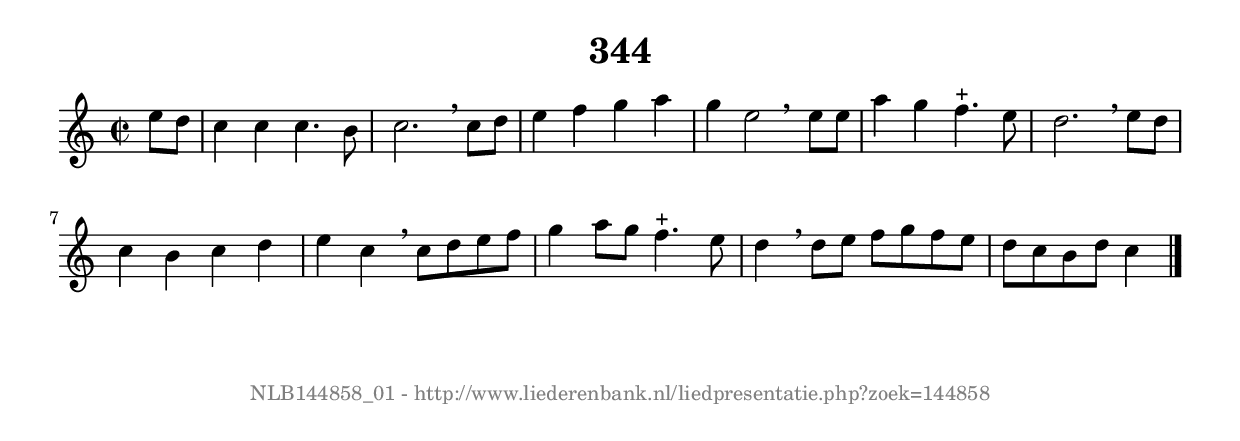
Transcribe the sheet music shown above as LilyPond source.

%
% produced by wce2krn 1.64 (7 June 2014)
%
\version"2.16"
#(append! paper-alist '(("long" . (cons (* 210 mm) (* 2000 mm)))))
#(set-default-paper-size "long")
sb = {\breathe}
mBreak = {\breathe }
bBreak = {\breathe }
x = {\once\override NoteHead #'style = #'cross }
gl=\glissando
itime={\override Staff.TimeSignature #'stencil = ##f }
ficta = {\once\set suggestAccidentals = ##t}
fine = {\once\override Score.RehearsalMark #'self-alignment-X = #1 \mark \markup {\italic{Fine}}}
dc = {\once\override Score.RehearsalMark #'self-alignment-X = #1 \mark \markup {\italic{D.C.}}}
dcf = {\once\override Score.RehearsalMark #'self-alignment-X = #1 \mark \markup {\italic{D.C. al Fine}}}
dcc = {\once\override Score.RehearsalMark #'self-alignment-X = #1 \mark \markup {\italic{D.C. al Coda}}}
ds = {\once\override Score.RehearsalMark #'self-alignment-X = #1 \mark \markup {\italic{D.S.}}}
dsf = {\once\override Score.RehearsalMark #'self-alignment-X = #1 \mark \markup {\italic{D.S. al Fine}}}
dsc = {\once\override Score.RehearsalMark #'self-alignment-X = #1 \mark \markup {\italic{D.S. al Coda}}}
pv = {\set Score.repeatCommands = #'((volta "1"))}
sv = {\set Score.repeatCommands = #'((volta "2"))}
tv = {\set Score.repeatCommands = #'((volta "3"))}
qv = {\set Score.repeatCommands = #'((volta "4"))}
xv = {\set Score.repeatCommands = #'((volta #f))}
\header{ tagline = ""
title = "344"
}
\score {{
\key c \major
\relative g'
{
\set melismaBusyProperties = #'()
\partial 32*8
\time 2/2
\tempo 4=120
\override Score.MetronomeMark #'transparent = ##t
\override Score.RehearsalMark #'break-visibility = #(vector #t #t #f)
e'8 d c4 c c4. b8 c2. \sb c8 d e4 f g a g e2 \bar ":|:" \bBreak
e8 e a4 g f4.^"+" e8 d2. \sb e8 d c4 b c d e c \mBreak
c8 d e f g4 a8 g f4.^"+" e8 d4 \sb d8 e f g f e d c b d c4 \bar "|."
 }}
 \midi { }
 \layout {
            indent = 0.0\cm
}
}
\markup { \vspace #0 } \markup { \with-color #grey \fill-line { \center-column { \smaller "NLB144858_01 - http://www.liederenbank.nl/liedpresentatie.php?zoek=144858" } } }
